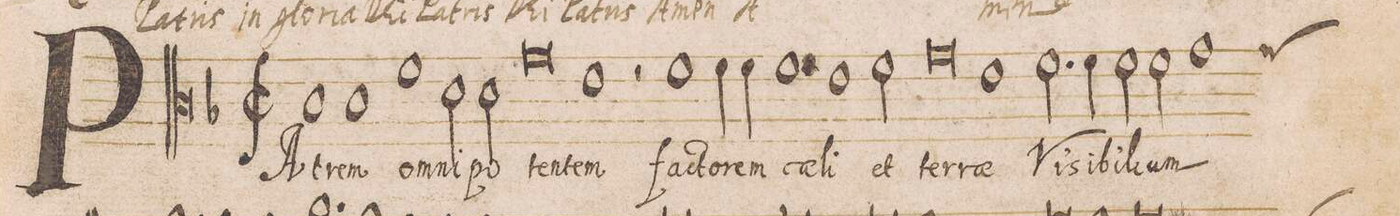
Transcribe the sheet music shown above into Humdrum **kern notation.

**kern	**text
*I"DISCANTVS	*
*clefC3	*
*k[b-]	*
*met(C|)	*
*M2/1	*
1c	PA-
1c	-trem
=2-	=2-
1f	o-
2d\	-mni-
2d\	-po-
=3-	=3-
0g	-ten-
=4-	=4-
1e	-tem
2r	.
1f\	fa-
=5-	=5-
4f\	-cto-
4f\	-rem
1.f	cae-
=6-	=6-
1e	-li
2f\	et
=7-	=7-
0g	ter-
=8-	=8-
1e	-rae
2.f\	Vi-
4f\	-si-
=9-	=9-
2f\	-bi-
2f\	-li-
*custos:g	*
1g	-um
=10-	=10-
*-	*-
